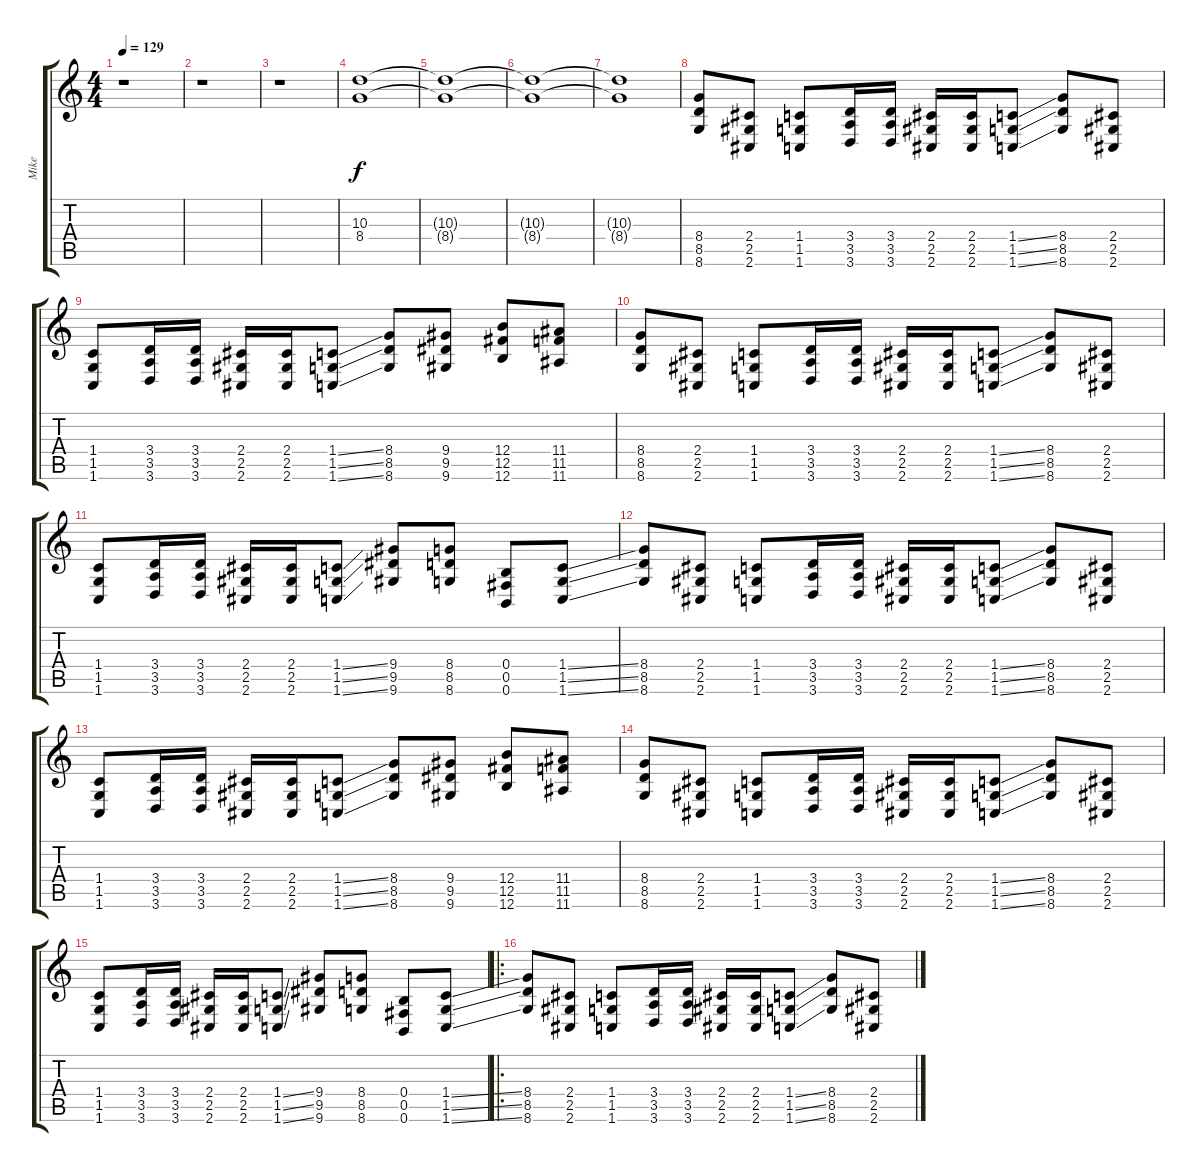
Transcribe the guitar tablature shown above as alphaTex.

\track ("Mike " "Mike ") {instrument distortionguitar}
\staff {score tabs}
\tuning (Db4 Ab3 E3 B2 Gb2 B1) {hide}
\ts (4 4)
\tempo 129
\clef g2
\ks c
r.1{dy f instrument distortionguitar} |
r.1 |
r.1 |
(10.3 8.4).1 |
(10.3{t} 8.4{t}).1 |
(10.3{t} 8.4{t}).1 |
(10.3{t} 8.4{t}).1 |
(8.4 8.5 8.6).8 (2.4 2.5 2.6).8 (1.4 1.5 1.6).8 (3.4 3.5 3.6).16 (3.4 3.5 3.6).16 (2.4 2.5 2.6).16 (2.4 2.5 2.6).16 (1.4{ss} 1.5{ss} 1.6{ss}).8 (8.4 8.5 8.6).8 (2.4 2.5 2.6).8 |
(1.4 1.5 1.6).8 (3.4 3.5 3.6).16 (3.4 3.5 3.6).16 (2.4 2.5 2.6).16 (2.4 2.5 2.6).16 (1.4{ss} 1.5{ss} 1.6{ss}).8 (8.4 8.5 8.6).8 (9.4 9.5 9.6).8 (12.4 12.5 12.6).8 (11.4 11.5 11.6).8 |
(8.4 8.5 8.6).8 (2.4 2.5 2.6).8 (1.4 1.5 1.6).8 (3.4 3.5 3.6).16 (3.4 3.5 3.6).16 (2.4 2.5 2.6).16 (2.4 2.5 2.6).16 (1.4{ss} 1.5{ss} 1.6{ss}).8 (8.4 8.5 8.6).8 (2.4 2.5 2.6).8 |
(1.4 1.5 1.6).8 (3.4 3.5 3.6).16 (3.4 3.5 3.6).16 (2.4 2.5 2.6).16 (2.4 2.5 2.6).16 (1.4{ss} 1.5{ss} 1.6{ss}).8 (9.4 9.5 9.6).8 (8.4 8.5 8.6).8 (0.4 0.5 0.6).8 (1.4{ss} 1.5{ss} 1.6{ss}).8 |
(8.4 8.5 8.6).8 (2.4 2.5 2.6).8 (1.4 1.5 1.6).8 (3.4 3.5 3.6).16 (3.4 3.5 3.6).16 (2.4 2.5 2.6).16 (2.4 2.5 2.6).16 (1.4{ss} 1.5{ss} 1.6{ss}).8 (8.4 8.5 8.6).8 (2.4 2.5 2.6).8 |
(1.4 1.5 1.6).8 (3.4 3.5 3.6).16 (3.4 3.5 3.6).16 (2.4 2.5 2.6).16 (2.4 2.5 2.6).16 (1.4{ss} 1.5{ss} 1.6{ss}).8 (8.4 8.5 8.6).8 (9.4 9.5 9.6).8 (12.4 12.5 12.6).8 (11.4 11.5 11.6).8 |
(8.4 8.5 8.6).8 (2.4 2.5 2.6).8 (1.4 1.5 1.6).8 (3.4 3.5 3.6).16 (3.4 3.5 3.6).16 (2.4 2.5 2.6).16 (2.4 2.5 2.6).16 (1.4{ss} 1.5{ss} 1.6{ss}).8 (8.4 8.5 8.6).8 (2.4 2.5 2.6).8 |
(1.4 1.5 1.6).8 (3.4 3.5 3.6).16 (3.4 3.5 3.6).16 (2.4 2.5 2.6).16 (2.4 2.5 2.6).16 (1.4{ss} 1.5{ss} 1.6{ss}).8 (9.4 9.5 9.6).8 (8.4 8.5 8.6).8 (0.4 0.5 0.6).8 (1.4{ss} 1.5{ss} 1.6{ss}).8 |
\ro
(8.4 8.5 8.6).8 (2.4 2.5 2.6).8 (1.4 1.5 1.6).8 (3.4 3.5 3.6).16 (3.4 3.5 3.6).16 (2.4 2.5 2.6).16 (2.4 2.5 2.6).16 (1.4{ss} 1.5{ss} 1.6{ss}).8 (8.4 8.5 8.6).8 (2.4 2.5 2.6).8
